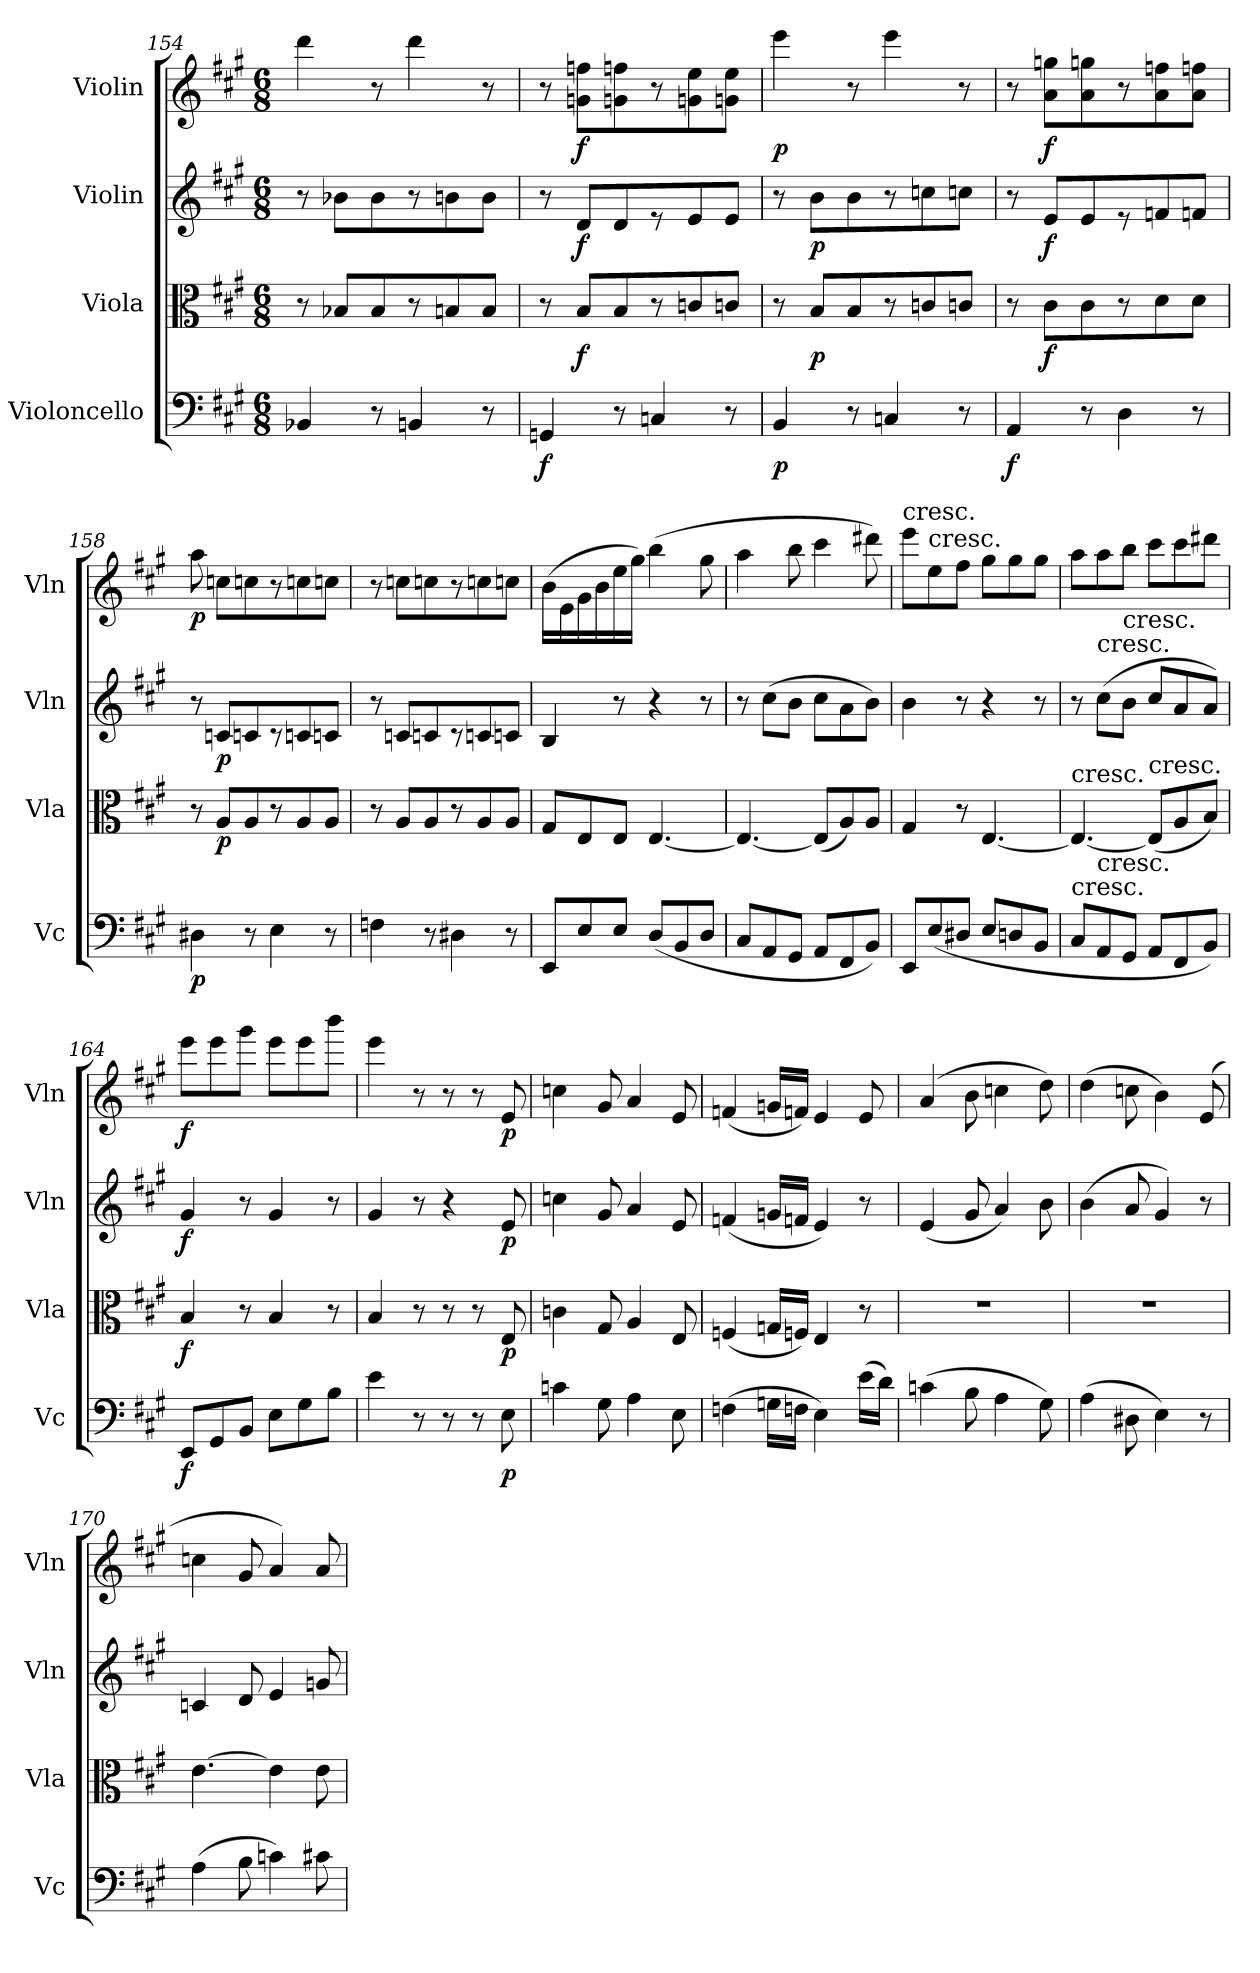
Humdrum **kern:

**kern	**dynam	**kern	**dynam	**kern	**dynam	**kern	**dynam
*part4	*part4	*part3	*part3	*part2	*part2	*part1	*part1
*staff4	*staff4	*staff3	*staff3	*staff2	*staff2	*staff1	*staff1
*I"Violoncello	*	*I"Viola	*	*I"Violin	*	*I"Violin	*
*I'Vc	*	*I'Vla	*	*I'Vln	*	*I'Vln	*
*clefF4	*	*clefC3	*	*clefG2	*	*clefG2	*
*k[f#c#g#]	*	*k[f#c#g#]	*	*k[f#c#g#]	*	*k[f#c#g#]	*
*M6/8	*	*M6/8	*	*M6/8	*	*M6/8	*
=154	=154	=154	=154	=154	=154	=154	=154
4BB-X/	.	8r	.	8r	.	4ddd\	.
.	.	8B-X/L	.	8b-X\L	.	.	.
8r	.	8B-/	.	8b-\	.	8r	.
4BBn/	.	8r	.	8r	.	4ddd\	.
.	.	8Bn/	.	8bn\	.	.	.
8r	.	8B/J	.	8b\J	.	8r	.
=155	=155	=155	=155	=155	=155	=155	=155
4GGn/	f	8r	.	8r	.	8r	.
.	.	8B/L	f	8d/L	f	8gn\ 8ffn\L	f
8r	.	8B/	.	8d/	.	8gn\ 8ffn\	.
4Cn/	.	8r	.	8r	.	8r	.
.	.	8cn/	.	8e/	.	8gn\ 8ee\	.
8r	.	8cn/J	.	8e/J	.	8gn\ 8ee\J	.
=156	=156	=156	=156	=156	=156	=156	=156
4BB/	p	8r	.	8r	.	4eee\	p
.	.	8B/L	p	8b\L	p	.	.
8r	.	8B/	.	8b\	.	8r	.
4Cn/	.	8r	.	8r	.	4eee\	.
.	.	8cn/	.	8ccn\	.	.	.
8r	.	8cn/J	.	8ccn\J	.	8r	.
=157	=157	=157	=157	=157	=157	=157	=157
4AA/	f	8r	.	8r	.	8r	.
.	.	8c#\L	f	8e/L	f	8a\ 8ggn\L	f
8r	.	8c#\	.	8e/	.	8a\ 8ggn\	.
4D\	.	8r	.	8r	.	8r	.
.	.	8d\	.	8fn/	.	8a\ 8ffn\	.
8r	.	8d\J	.	8fn/J	.	8a\ 8ffn\J	.
=158	=158	=158	=158	=158	=158	=158	=158
4D#X\	p	8r	.	8r	.	8aa\	p
.	.	8A/L	p	8cn/L	p	8ccn\L	.
8r	.	8A/	.	8cn/	.	8ccn\	.
4E\	.	8r	.	8r	.	8r	.
.	.	8A/	.	8cn/	.	8ccn\	.
8r	.	8A/J	.	8cn/J	.	8ccn\J	.
=159	=159	=159	=159	=159	=159	=159	=159
4Fn\	.	8r	.	8r	.	8r	.
.	.	8A/L	.	8cn/L	.	8ccn\L	.
8r	.	8A/	.	8cn/	.	8ccn\	.
4D#X\	.	8r	.	8r	.	8r	.
.	.	8A/	.	8cn/	.	8ccn\	.
8r	.	8A/J	.	8cn/J	.	8ccn\J	.
=160	=160	=160	=160	=160	=160	=160	=160
8EE/L	.	8G#/L	.	4B/	.	(16b\LL	.
.	.	.	.	.	.	16e\	.
8E/	.	8E/	.	.	.	16g#\	.
.	.	.	.	.	.	16b\	.
8E/J	.	8E/J	.	8r	.	16ee\	.
.	.	.	.	.	.	16gg#\JJ)	.
(8D/L	.	[4.E/	.	4r	.	(4bb\	.
8BB/	.	.	.	.	.	.	.
8D/J	.	.	.	8r	.	8gg#\	.
=161	=161	=161	=161	=161	=161	=161	=161
8C#/L	.	4.E/_	.	8r	.	4aa\	.
8AA/	.	.	.	(8cc#\L	.	.	.
8GG#/J	.	.	.	8b\J	.	8bb\	.
8AA/L	.	(8E/L]	.	8cc#\L	.	4ccc#\	.
8FF#/	.	8A/)	.	8a\	.	.	.
8BB/J)	.	8A/J	.	8b\J)	.	8ddd#X\)	.
=162	=162	=162	=162	=162	=162	=162	=162
!	!	!	!	!	!	!LO:TX:t=cresc.	!
8EE/L	.	4G#/	.	4b\	.	8eee\L	.
!	!	!	!	!	!	!LO:TX:t=cresc.	!
(8E/	.	.	.	.	.	8ee\	.
8D#X/J	.	8r	.	8r	.	8ff#\J	.
8E/L	.	[4.E/	.	4r	.	8gg#\L	.
8Dn/	.	.	.	.	.	8gg#\	.
8BB/J	.	.	.	8r	.	8gg#\J	.
=163	=163	=163	=163	=163	=163	=163	=163
!	!	!LO:TX:t=cresc.	!	!	!	!	!
!LO:TX:t=cresc.	!	!	!	!	!	!	!
8C#/L	.	4.E/_	.	8r	.	8aa\L	.
!	!	!	!	!LO:TX:t=cresc.	!	!	!
!LO:TX:t=cresc.	!	!	!	!	!	!	!
8AA/	.	.	.	(8cc#\L	.	8aa\	.
!	!	!	!	!LO:TX:t=cresc.	!	!	!
8GG#/J	.	.	.	8b\J	.	8bb\J	.
!	!	!LO:TX:t=cresc.	!	!	!	!	!
8AA/L	.	(8E/L]	.	8cc#/L	.	8ccc#\L	.
8FF#/	.	8A/	.	8a/	.	8ccc#\	.
8BB/J)	.	8B/J)	.	8a/J)	.	8ddd#X\J	.
=164	=164	=164	=164	=164	=164	=164	=164
8EE/L	f	4B/	f	4g#/	f	8eee\L	f
8GG#/	.	.	.	.	.	8eee\	.
8BB/J	.	8r	.	8r	.	8ggg#\J	.
8E\L	.	4B/	.	4g#/	.	8eee\L	.
8G#\	.	.	.	.	.	8eee\	.
8B\J	.	8r	.	8r	.	8bbb\J	.
=165	=165	=165	=165	=165	=165	=165	=165
4e\	.	4B/	.	4g#/	.	4eee\	.
8r	.	8r	.	8r	.	8r	.
8r	.	8r	.	4r	.	8r	.
8r	.	8r	.	.	.	8r	.
8E\	p	8E/	p	8e/	p	8e/	p
=166	=166	=166	=166	=166	=166	=166	=166
4cn\	.	4cn\	.	4ccn\	.	4ccn\	.
8G#\	.	8G#/	.	8g#/	.	8g#/	.
4A\	.	4A/	.	4a/	.	4a/	.
8E\	.	8E/	.	8e/	.	8e/	.
=167	=167	=167	=167	=167	=167	=167	=167
(4Fn\	.	(4Fn/	.	(4fn/	.	(4fn/	.
16Gn\LL	.	16Gn/LL	.	16gn/LL	.	16gn/LL	.
16Fn\JJ	.	16Fn/JJ)	.	16fn/JJ	.	16fn/JJ)	.
4E\)	.	4E/	.	4e/)	.	4e/	.
(16e\LL	.	8r	.	8r	.	8e/	.
16d\JJ)	.	.	.	.	.	.	.
=168	=168	=168	=168	=168	=168	=168	=168
(4cn\	.	2.r	.	(4e/	.	(4a/	.
8B\	.	.	.	8g#/	.	8b\	.
4A\	.	.	.	4a/)	.	4ccn\	.
8G#\)	.	.	.	8b\	.	8dd\)	.
=169	=169	=169	=169	=169	=169	=169	=169
(4A\	.	2.r	.	(4b\	.	(4dd\	.
8D#X\	.	.	.	8a/	.	8ccn\	.
4E\)	.	.	.	4g#/)	.	4b\)	.
8r	.	.	.	8r	.	(8e/	.
=170	=170	=170	=170	=170	=170	=170	=170
(4A\	.	[4.e\	.	4cn/	.	4ccn\	.
8B\	.	.	.	8d/	.	8g#/	.
4cn\)	.	4e\]	.	4e/	.	4a/)	.
8c#X\	.	8e\	.	8gn/	.	8a/	.
=	=	=	=	=	=	=	=
*-	*-	*-	*-	*-	*-	*-	*-
